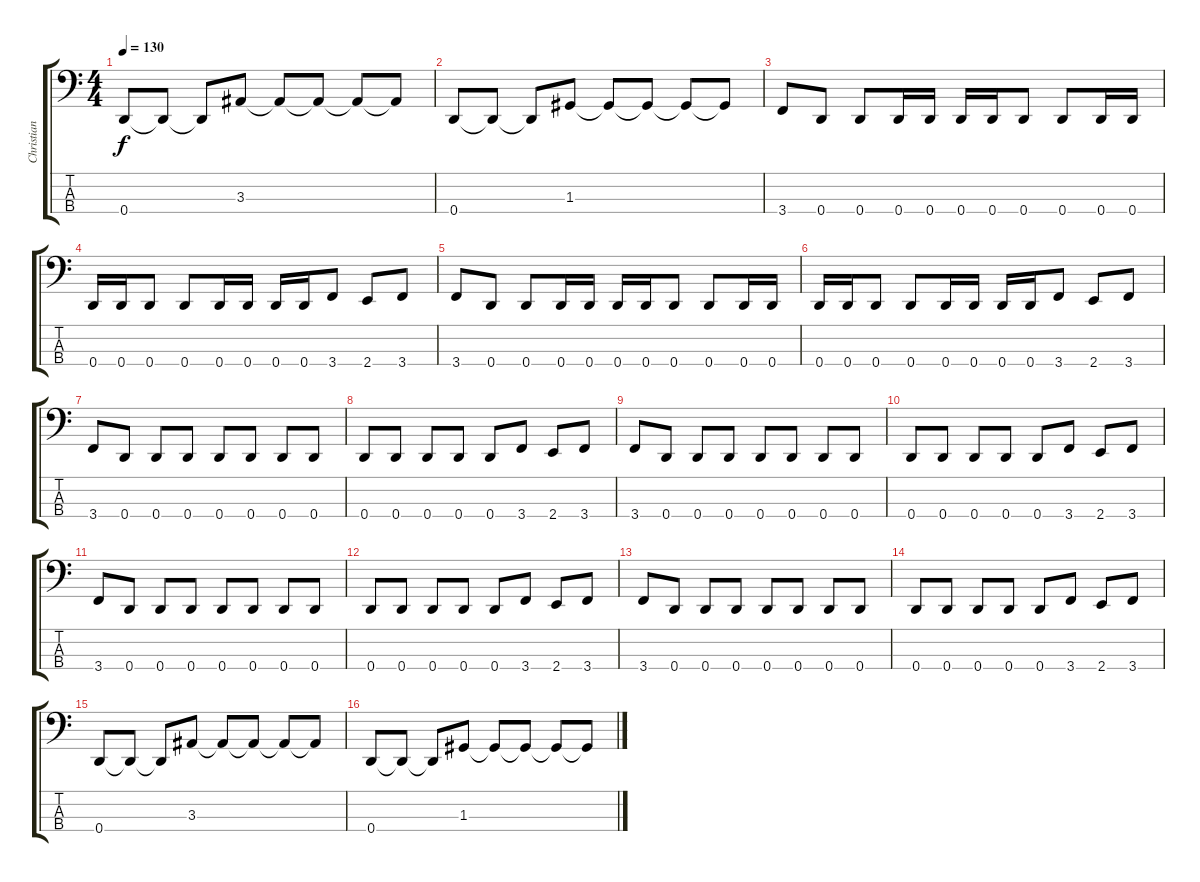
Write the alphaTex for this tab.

\track ("Christian Giesler" "Christian ") {instrument electricbasspick}
\staff {score tabs}
\tuning (F2 C2 G1 D1) {hide}
\ts (4 4)
\tempo 130
\clef f4
\ks c
0.4.8{dy f} 0.4{t}.8 0.4{t}.8 3.3.8 3.3{t}.8 3.3{t}.8 3.3{t}.8 3.3{t}.8 |
0.4.8 0.4{t}.8 0.4{t}.8 1.3.8 1.3{t}.8 1.3{t}.8 1.3{t}.8 1.3{t}.8 |
3.4.8 0.4.8 0.4.8 0.4.16 0.4.16 0.4.16 0.4.16 0.4.8 0.4.8 0.4.16 0.4.16 |
0.4.16 0.4.16 0.4.8 0.4.8 0.4.16 0.4.16 0.4.16 0.4.16 3.4.8 2.4.8 3.4.8 |
3.4.8 0.4.8 0.4.8 0.4.16 0.4.16 0.4.16 0.4.16 0.4.8 0.4.8 0.4.16 0.4.16 |
0.4.16 0.4.16 0.4.8 0.4.8 0.4.16 0.4.16 0.4.16 0.4.16 3.4.8 2.4.8 3.4.8 |
3.4.8 0.4.8 0.4.8 0.4.8 0.4.8 0.4.8 0.4.8 0.4.8 |
0.4.8 0.4.8 0.4.8 0.4.8 0.4.8 3.4.8 2.4.8 3.4.8 |
3.4.8 0.4.8 0.4.8 0.4.8 0.4.8 0.4.8 0.4.8 0.4.8 |
0.4.8 0.4.8 0.4.8 0.4.8 0.4.8 3.4.8 2.4.8 3.4.8 |
3.4.8 0.4.8 0.4.8 0.4.8 0.4.8 0.4.8 0.4.8 0.4.8 |
0.4.8 0.4.8 0.4.8 0.4.8 0.4.8 3.4.8 2.4.8 3.4.8 |
3.4.8 0.4.8 0.4.8 0.4.8 0.4.8 0.4.8 0.4.8 0.4.8 |
0.4.8 0.4.8 0.4.8 0.4.8 0.4.8 3.4.8 2.4.8 3.4.8 |
0.4.8 0.4{t}.8 0.4{t}.8 3.3.8 3.3{t}.8 3.3{t}.8 3.3{t}.8 3.3{t}.8 |
0.4.8 0.4{t}.8 0.4{t}.8 1.3.8 1.3{t}.8 1.3{t}.8 1.3{t}.8 1.3{t}.8
